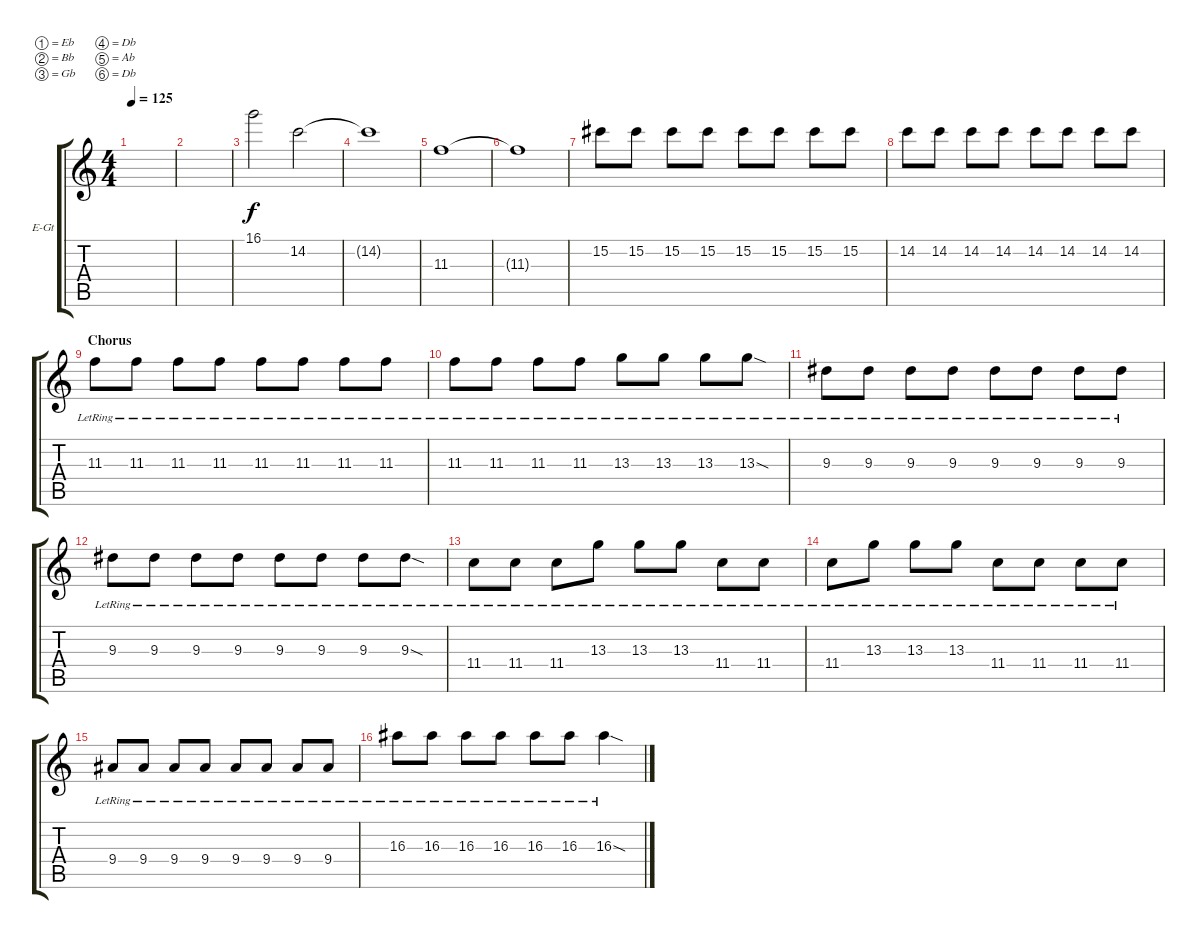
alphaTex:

\defaultSystemsLayout 4
\bracketExtendMode groupsimilarinstruments
\firstSystemTrackNameOrientation horizontal
\otherSystemsTrackNameOrientation horizontal
\track ("Alex" "E-Gt") {instrument distortionguitar}
\staff {score tabs}
\tuning (Eb4 Bb3 Gb3 Db3 Ab2 Db2)
\ts (4 4)
\tempo 125
\clef g2
\ks c
|
|
16.1.2 14.2.2 |
14.2{t}.1 |
11.3.1 |
11.3{t}.1 |
15.2.8 15.2.8 15.2.8 15.2.8 15.2.8 15.2.8 15.2.8 15.2.8 |
14.2.8 14.2.8 14.2.8 14.2.8 14.2.8 14.2.8 14.2.8 14.2.8 |
\section ("" "Chorus")
11.3{lr}.8 11.3{lr}.8 11.3{lr}.8 11.3{lr}.8 11.3{lr}.8 11.3{lr}.8 11.3{lr}.8 11.3{lr}.8 |
11.3{lr}.8 11.3{lr}.8 11.3{lr}.8 11.3{lr}.8 13.3{lr}.8 13.3{lr}.8 13.3{lr}.8 13.3{sod lr}.8 |
9.3{lr}.8 9.3{lr}.8 9.3{lr}.8 9.3{lr}.8 9.3{lr}.8 9.3{lr}.8 9.3{lr}.8 9.3{lr}.8 |
9.3{lr}.8 9.3{lr}.8 9.3{lr}.8 9.3{lr}.8 9.3{lr}.8 9.3{lr}.8 9.3{lr}.8 9.3{sod lr}.8 |
11.4{lr}.8 11.4{lr}.8 11.4{lr}.8 13.3{lr}.8 13.3{lr}.8 13.3{lr}.8 11.4{lr}.8 11.4{lr}.8 |
11.4{lr}.8 13.3{lr}.8 13.3{lr}.8 13.3{lr}.8 11.4{lr}.8 11.4{lr}.8 11.4{lr}.8 11.4{lr}.8 |
9.4{lr}.8 9.4{lr}.8 9.4{lr}.8 9.4{lr}.8 9.4{lr}.8 9.4{lr}.8 9.4{lr}.8 9.4{lr}.8 |
16.3{lr}.8 16.3{lr}.8 16.3{lr}.8 16.3{lr}.8 16.3{lr}.8 16.3{lr}.8 16.3{sod lr}.4
